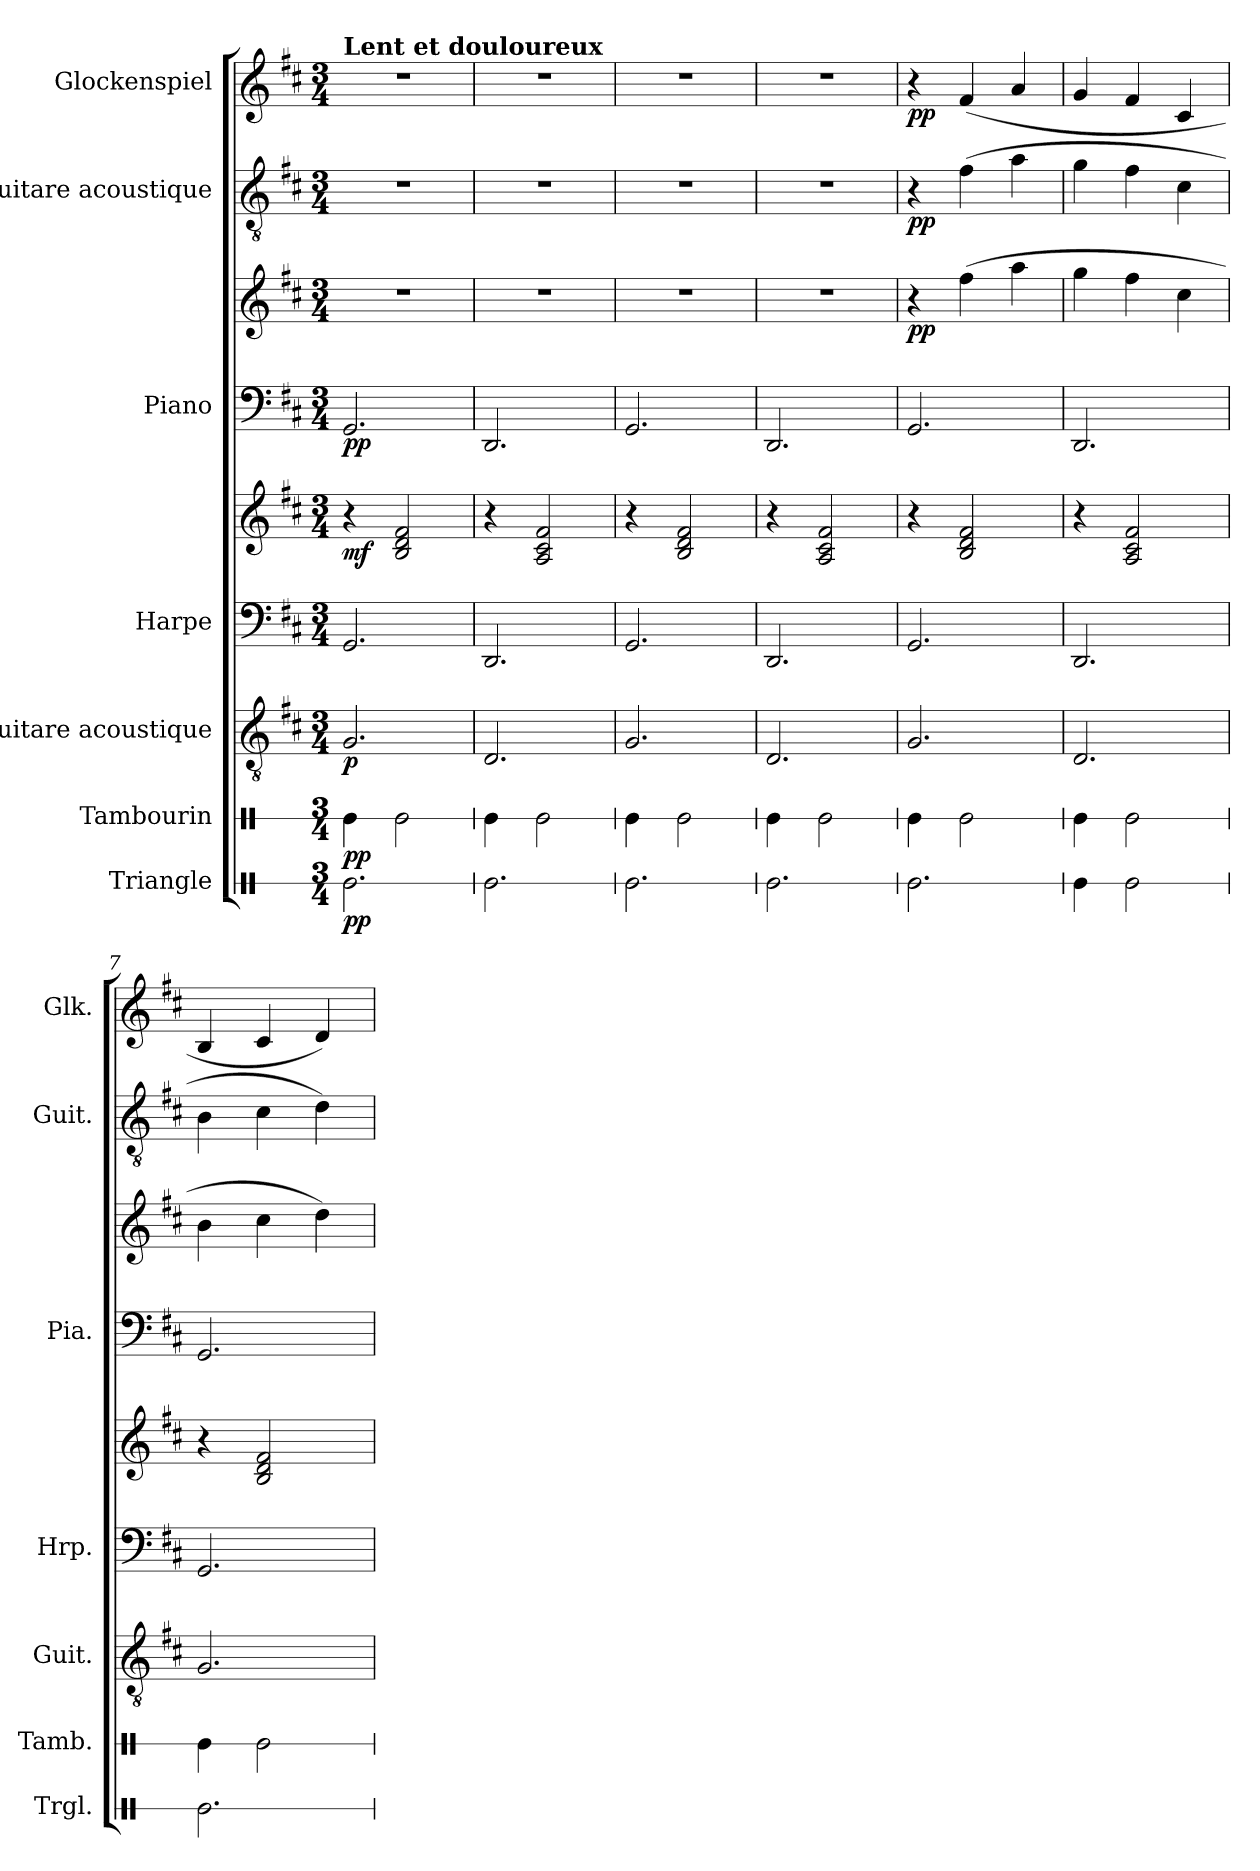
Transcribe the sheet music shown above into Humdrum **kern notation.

**kern	**dynam	**kern	**dynam	**kern	**dynam	**kern	**kern	**dynam	**kern	**kern	**dynam	**kern	**dynam	**kern	**dynam
*part7	*part7	*part6	*part6	*part5	*part5	*part4	*part4	*part4	*part3	*part3	*part3	*part2	*part2	*part1	*part1
*staff9	*staff9	*staff8	*staff8	*staff7	*staff7	*staff6	*staff5	*staff5/6	*staff4	*staff3	*staff3/4	*staff2	*staff2	*staff1	*staff1
*I"Triangle	*	*I"Tambourin	*	*I"Guitare acoustique	*	*I"Harpe	*	*	*I"Piano	*	*	*I"Guitare acoustique	*	*I"Glockenspiel	*
*I'Trgl.	*	*I'Tamb.	*	*I'Guit.	*	*I'Hrp.	*	*	*I'Pia.	*	*	*I'Guit.	*	*I'Glk.	*
*stria1	*	*stria1	*	*	*	*	*	*	*	*	*	*	*	*	*
*clefX	*	*clefX	*	*clefGv2	*	*clefF4	*clefG2	*	*clefF4	*clefG2	*	*clefGv2	*	*clefG2	*
*	*	*	*	*	*	*	*	*	*	*	*	*	*	*ITrd-14c-24	*
*k[]	*	*k[]	*	*k[f#c#]	*	*k[f#c#]	*k[f#c#]	*	*k[f#c#]	*k[f#c#]	*	*k[f#c#]	*	*k[f#c#]	*
*M3/4	*	*M3/4	*	*M3/4	*	*M3/4	*M3/4	*	*M3/4	*M3/4	*	*M3/4	*	*M3/4	*
=1	=1	=1	=1	=1	=1	=1	=1	=1	=1	=1	=1	=1	=1	=1	=1
!	!	!	!	!	!	!	!	!	!	!	!	!	!	!LO:TX:a:B:t=Lent et douloureux	!
!	!LO:DY:b	!	!LO:DY:b	!	!LO:DY:b	!	!	!LO:DY:b	!	!	!LO:DY:b=2	!	!	!	!
2.Re\	pp	4Re\	pp	2.G/	p	2.GG/	4r	mf	2.GG/	2.r	pp	2.r	.	2.r	.
.	.	2Re\	.	.	.	.	2B/ 2d/ 2f#/	.	.	.	.	.	.	.	.
=2	=2	=2	=2	=2	=2	=2	=2	=2	=2	=2	=2	=2	=2	=2	=2
2.Re\	.	4Re\	.	2.D/	.	2.DD/	4r	.	2.DD/	2.r	.	2.r	.	2.r	.
.	.	2Re\	.	.	.	.	2A/ 2c#/ 2f#/	.	.	.	.	.	.	.	.
=3	=3	=3	=3	=3	=3	=3	=3	=3	=3	=3	=3	=3	=3	=3	=3
2.Re\	.	4Re\	.	2.G/	.	2.GG/	4r	.	2.GG/	2.r	.	2.r	.	2.r	.
.	.	2Re\	.	.	.	.	2B/ 2d/ 2f#/	.	.	.	.	.	.	.	.
=4	=4	=4	=4	=4	=4	=4	=4	=4	=4	=4	=4	=4	=4	=4	=4
2.Re\	.	4Re\	.	2.D/	.	2.DD/	4r	.	2.DD/	2.r	.	2.r	.	2.r	.
.	.	2Re\	.	.	.	.	2A/ 2c#/ 2f#/	.	.	.	.	.	.	.	.
=5	=5	=5	=5	=5	=5	=5	=5	=5	=5	=5	=5	=5	=5	=5	=5
!	!	!	!	!	!	!	!	!	!	!	!LO:DY:b	!	!LO:DY:b	!	!LO:DY:b
2.Re\	.	4Re\	.	2.G/	.	2.GG/	4r	.	2.GG/	4r	pp	4r	pp	4r	pp
.	.	2Re\	.	.	.	.	2B/ 2d/ 2f#/	.	.	(4ff#\	.	(4f#\	.	(4fff#/	.
.	.	.	.	.	.	.	.	.	.	4aa\	.	4a\	.	4aaa/	.
=6	=6	=6	=6	=6	=6	=6	=6	=6	=6	=6	=6	=6	=6	=6	=6
4Re\	.	4Re\	.	2.D/	.	2.DD/	4r	.	2.DD/	4gg\	.	4g\	.	4ggg/	.
2Re\	.	2Re\	.	.	.	.	2A/ 2c#/ 2f#/	.	.	4ff#\	.	4f#\	.	4fff#/	.
.	.	.	.	.	.	.	.	.	.	4cc#\	.	4c#\	.	4ccc#/	.
=7	=7	=7	=7	=7	=7	=7	=7	=7	=7	=7	=7	=7	=7	=7	=7
2.Re\	.	4Re\	.	2.G/	.	2.GG/	4r	.	2.GG/	4b\	.	4B\	.	4bb/	.
.	.	2Re\	.	.	.	.	2B/ 2d/ 2f#/	.	.	4cc#\	.	4c#\	.	4ccc#/	.
.	.	.	.	.	.	.	.	.	.	4dd\)	.	4d\)	.	4ddd/)	.
=	=	=	=	=	=	=	=	=	=	=	=	=	=	=	=
*-	*-	*-	*-	*-	*-	*-	*-	*-	*-	*-	*-	*-	*-	*-	*-
